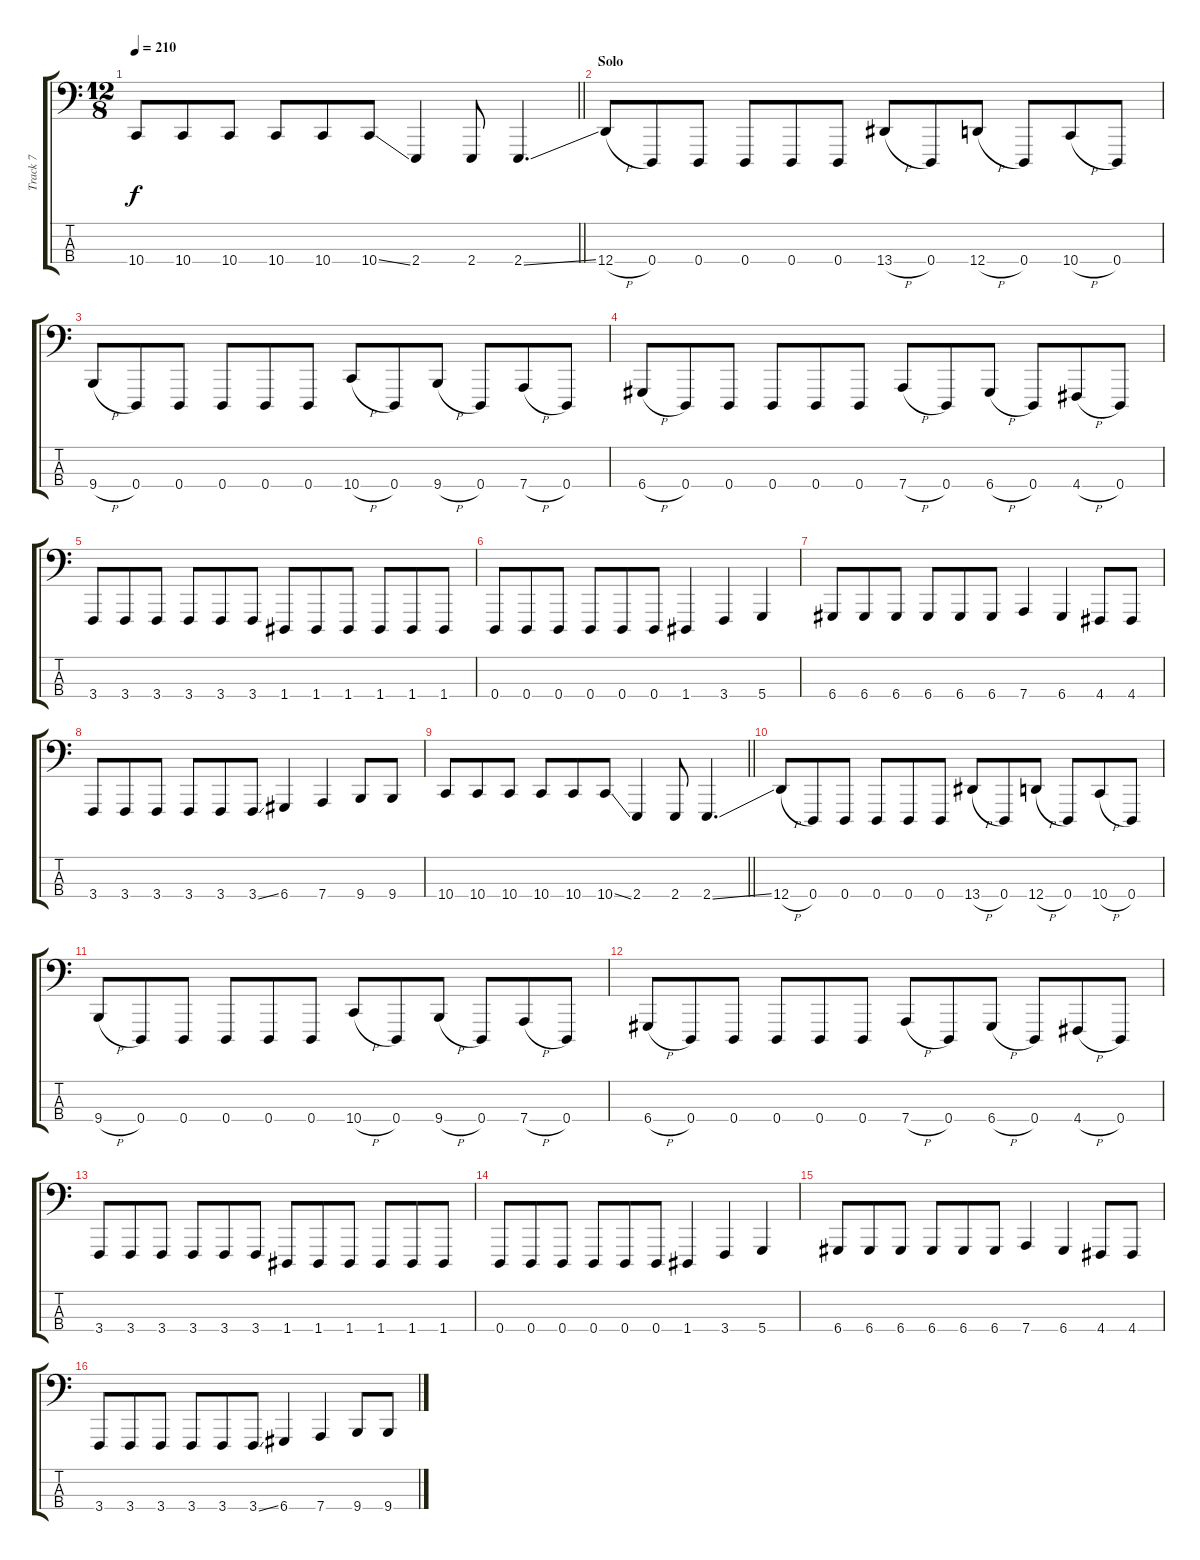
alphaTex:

\track ("Track 7" "Track 7") {instrument lead8bassandlead}
\staff {score tabs}
\tuning (F2 C2 G1 D1) {hide}
\ts (12 8)
\tempo 210
\clef f4
\barLineRight lightlight
\ks c
10.4.8{dy f} 10.4.8 10.4.8 10.4.8 10.4.8 10.4{ss}.8 2.4.4 2.4.8 2.4{ss}.4{d} |
\section ("" "Solo")
12.4{h}.8 0.4.8 0.4.8 0.4.8 0.4.8 0.4.8 13.4{h}.8 0.4.8 12.4{h}.8 0.4.8 10.4{h}.8 0.4.8 |
9.4{h}.8 0.4.8 0.4.8 0.4.8 0.4.8 0.4.8 10.4{h}.8 0.4.8 9.4{h}.8 0.4.8 7.4{h}.8 0.4.8 |
6.4{h}.8 0.4.8 0.4.8 0.4.8 0.4.8 0.4.8 7.4{h}.8 0.4.8 6.4{h}.8 0.4.8 4.4{h}.8 0.4.8 |
3.4.8 3.4.8 3.4.8 3.4.8 3.4.8 3.4.8 1.4.8 1.4.8 1.4.8 1.4.8 1.4.8 1.4.8 |
0.4.8 0.4.8 0.4.8 0.4.8 0.4.8 0.4.8 1.4.4 3.4.4 5.4.4 |
6.4.8 6.4.8 6.4.8 6.4.8 6.4.8 6.4.8 7.4.4 6.4.4 4.4.8 4.4.8 |
3.4.8 3.4.8 3.4.8 3.4.8 3.4.8 3.4{ss}.8 6.4.4 7.4.4 9.4.8 9.4.8 |
\barLineRight lightlight
10.4.8 10.4.8 10.4.8 10.4.8 10.4.8 10.4{ss}.8 2.4.4 2.4.8 2.4{ss}.4{d} |
12.4{h}.8 0.4.8 0.4.8 0.4.8 0.4.8 0.4.8 13.4{h}.8 0.4.8 12.4{h}.8 0.4.8 10.4{h}.8 0.4.8 |
9.4{h}.8 0.4.8 0.4.8 0.4.8 0.4.8 0.4.8 10.4{h}.8 0.4.8 9.4{h}.8 0.4.8 7.4{h}.8 0.4.8 |
6.4{h}.8 0.4.8 0.4.8 0.4.8 0.4.8 0.4.8 7.4{h}.8 0.4.8 6.4{h}.8 0.4.8 4.4{h}.8 0.4.8 |
3.4.8 3.4.8 3.4.8 3.4.8 3.4.8 3.4.8 1.4.8 1.4.8 1.4.8 1.4.8 1.4.8 1.4.8 |
0.4.8 0.4.8 0.4.8 0.4.8 0.4.8 0.4.8 1.4.4 3.4.4 5.4.4 |
6.4.8 6.4.8 6.4.8 6.4.8 6.4.8 6.4.8 7.4.4 6.4.4 4.4.8 4.4.8 |
3.4.8 3.4.8 3.4.8 3.4.8 3.4.8 3.4{ss}.8 6.4.4 7.4.4 9.4.8 9.4.8
